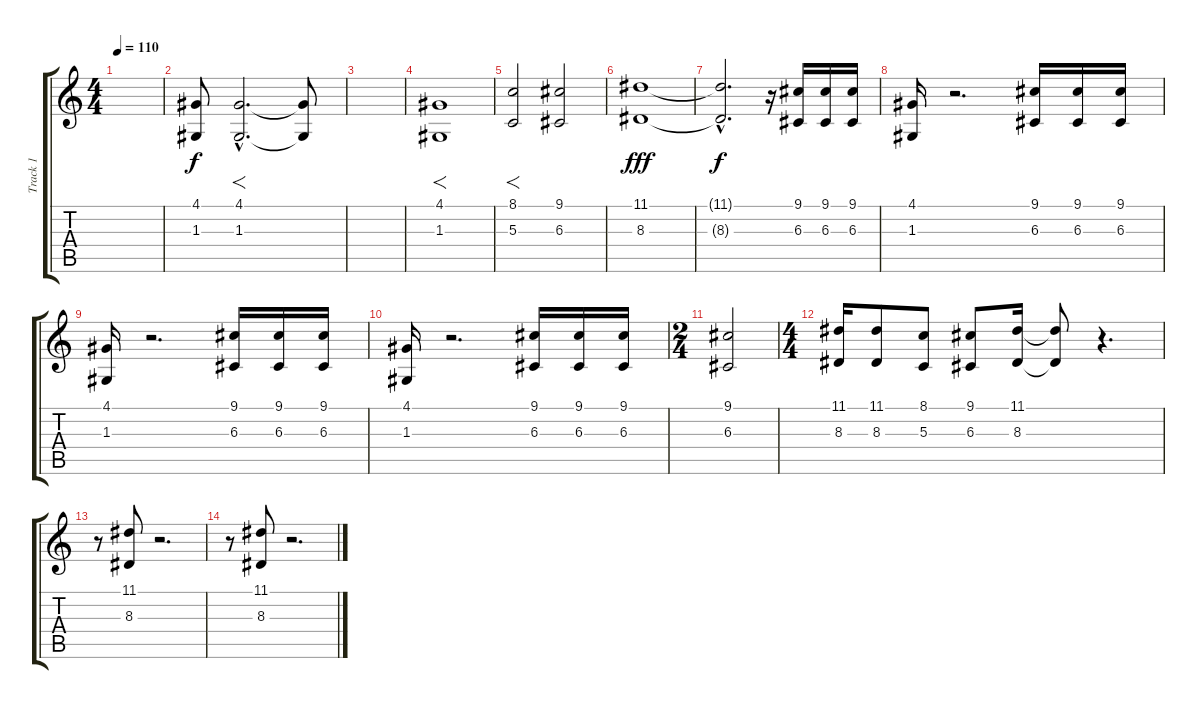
\track ("Track 1" "Track 1") {instrument brasssection}
\staff {score tabs}
\tuning (E4 B3 G3 D3 A2 E2) {hide}
\ts (4 4)
\tempo 110
\clef g2
\ks c
|
(4.1 1.3).8 (4.1{hac} 1.3{hac}).2{f d} (4.1{t} 1.3{t}).8 |
|
(4.1 1.3).1{f} |
(8.1 5.3).2{f} (9.1 6.3).2 |
(11.1 8.3).1{dy fff} |
(11.1{hac t} 8.3{hac t}).2{d dy f} r.16 (9.1 6.3).16 (9.1 6.3).16 (9.1 6.3).16 |
(4.1 1.3).16 r.2{d} (9.1 6.3).16 (9.1 6.3).16 (9.1 6.3).16 |
(4.1 1.3).16 r.2{d} (9.1 6.3).16 (9.1 6.3).16 (9.1 6.3).16 |
(4.1 1.3).16 r.2{d} (9.1 6.3).16 (9.1 6.3).16 (9.1 6.3).16 |
\ts (2 4)
(9.1 6.3).2 |
\ts (4 4)
(11.1 8.3).16 (11.1 8.3).8 (8.1 5.3).8 (9.1 6.3).8 (11.1 8.3).16 (11.1{t} 8.3{t}).8 r.4{d} |
r.8 (11.1 8.3).8 r.2{d} |
r.8 (11.1 8.3).8 r.2{d}
